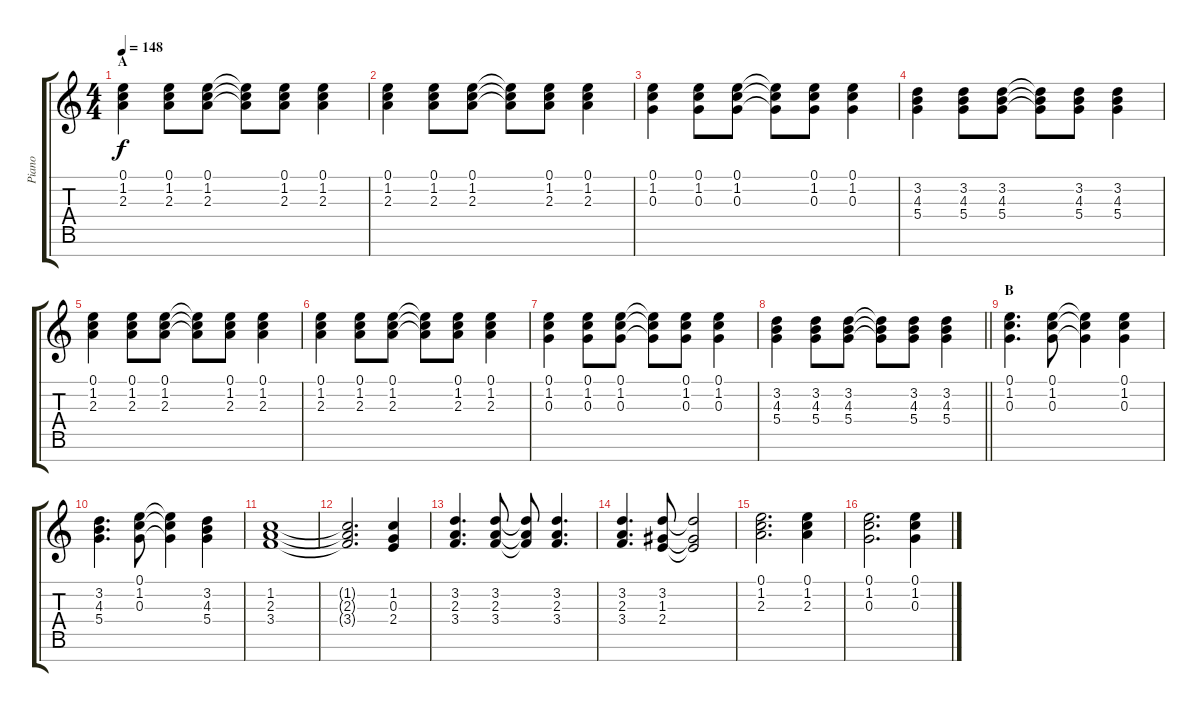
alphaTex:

\track ("Piano" "Piano") {instrument acousticgrandpiano}
\staff {score tabs}
\tuning (E5 B4 G4 D4 A3 E3 B2) {hide}
\ts (4 4)
\section ("" "A")
\tempo 148
\clef g2
\ks c
(0.1 1.2 2.3).4{dy f} (0.1 1.2 2.3).8 (0.1 1.2 2.3).8 (0.1{t} 1.2{t} 2.3{t}).8 (0.1 1.2 2.3).8 (0.1 1.2 2.3).4 |
(0.1 1.2 2.3).4 (0.1 1.2 2.3).8 (0.1 1.2 2.3).8 (0.1{t} 1.2{t} 2.3{t}).8 (0.1 1.2 2.3).8 (0.1 1.2 2.3).4 |
(0.1 1.2 0.3).4 (0.1 1.2 0.3).8 (0.1 1.2 0.3).8 (0.1{t} 1.2{t} 0.3{t}).8 (0.1 1.2 0.3).8 (0.1 1.2 0.3).4 |
(3.2 4.3 5.4).4 (3.2 4.3 5.4).8 (3.2 4.3 5.4).8 (3.2{t} 4.3{t} 5.4{t}).8 (3.2 4.3 5.4).8 (3.2 4.3 5.4).4 |
(0.1 1.2 2.3).4 (0.1 1.2 2.3).8 (0.1 1.2 2.3).8 (0.1{t} 1.2{t} 2.3{t}).8 (0.1 1.2 2.3).8 (0.1 1.2 2.3).4 |
(0.1 1.2 2.3).4 (0.1 1.2 2.3).8 (0.1 1.2 2.3).8 (0.1{t} 1.2{t} 2.3{t}).8 (0.1 1.2 2.3).8 (0.1 1.2 2.3).4 |
(0.1 1.2 0.3).4 (0.1 1.2 0.3).8 (0.1 1.2 0.3).8 (0.1{t} 1.2{t} 0.3{t}).8 (0.1 1.2 0.3).8 (0.1 1.2 0.3).4 |
\barLineRight lightlight
(3.2 4.3 5.4).4 (3.2 4.3 5.4).8 (3.2 4.3 5.4).8 (3.2{t} 4.3{t} 5.4{t}).8 (3.2 4.3 5.4).8 (3.2 4.3 5.4).4 |
\section ("" "B")
(0.1 1.2 0.3).4{d} (0.1 1.2 0.3).8 (0.1{t} 1.2{t} 0.3{t}).4 (0.1 1.2 0.3).4 |
(3.2 4.3 5.4).4{d} (0.1 1.2 0.3).8 (0.1{t} 1.2{t} 0.3{t}).4 (3.2 4.3 5.4).4 |
(1.2 2.3 3.4).1 |
(1.2{t} 2.3{t} 3.4{t}).2{d} (1.2 0.3 2.4).4 |
(3.2 2.3 3.4).4{d} (3.2 2.3 3.4).8 (3.2{t} 2.3{t} 3.4{t}).8 (3.2 2.3 3.4).4{d} |
(3.2 2.3 3.4).4{d} (3.2 1.3 2.4).8 (3.2{t} 1.3{t} 2.4{t}).2 |
(0.1 1.2 2.3).2{d} (0.1 1.2 2.3).4 |
(0.1 1.2 0.3).2{d} (0.1 1.2 0.3).4
